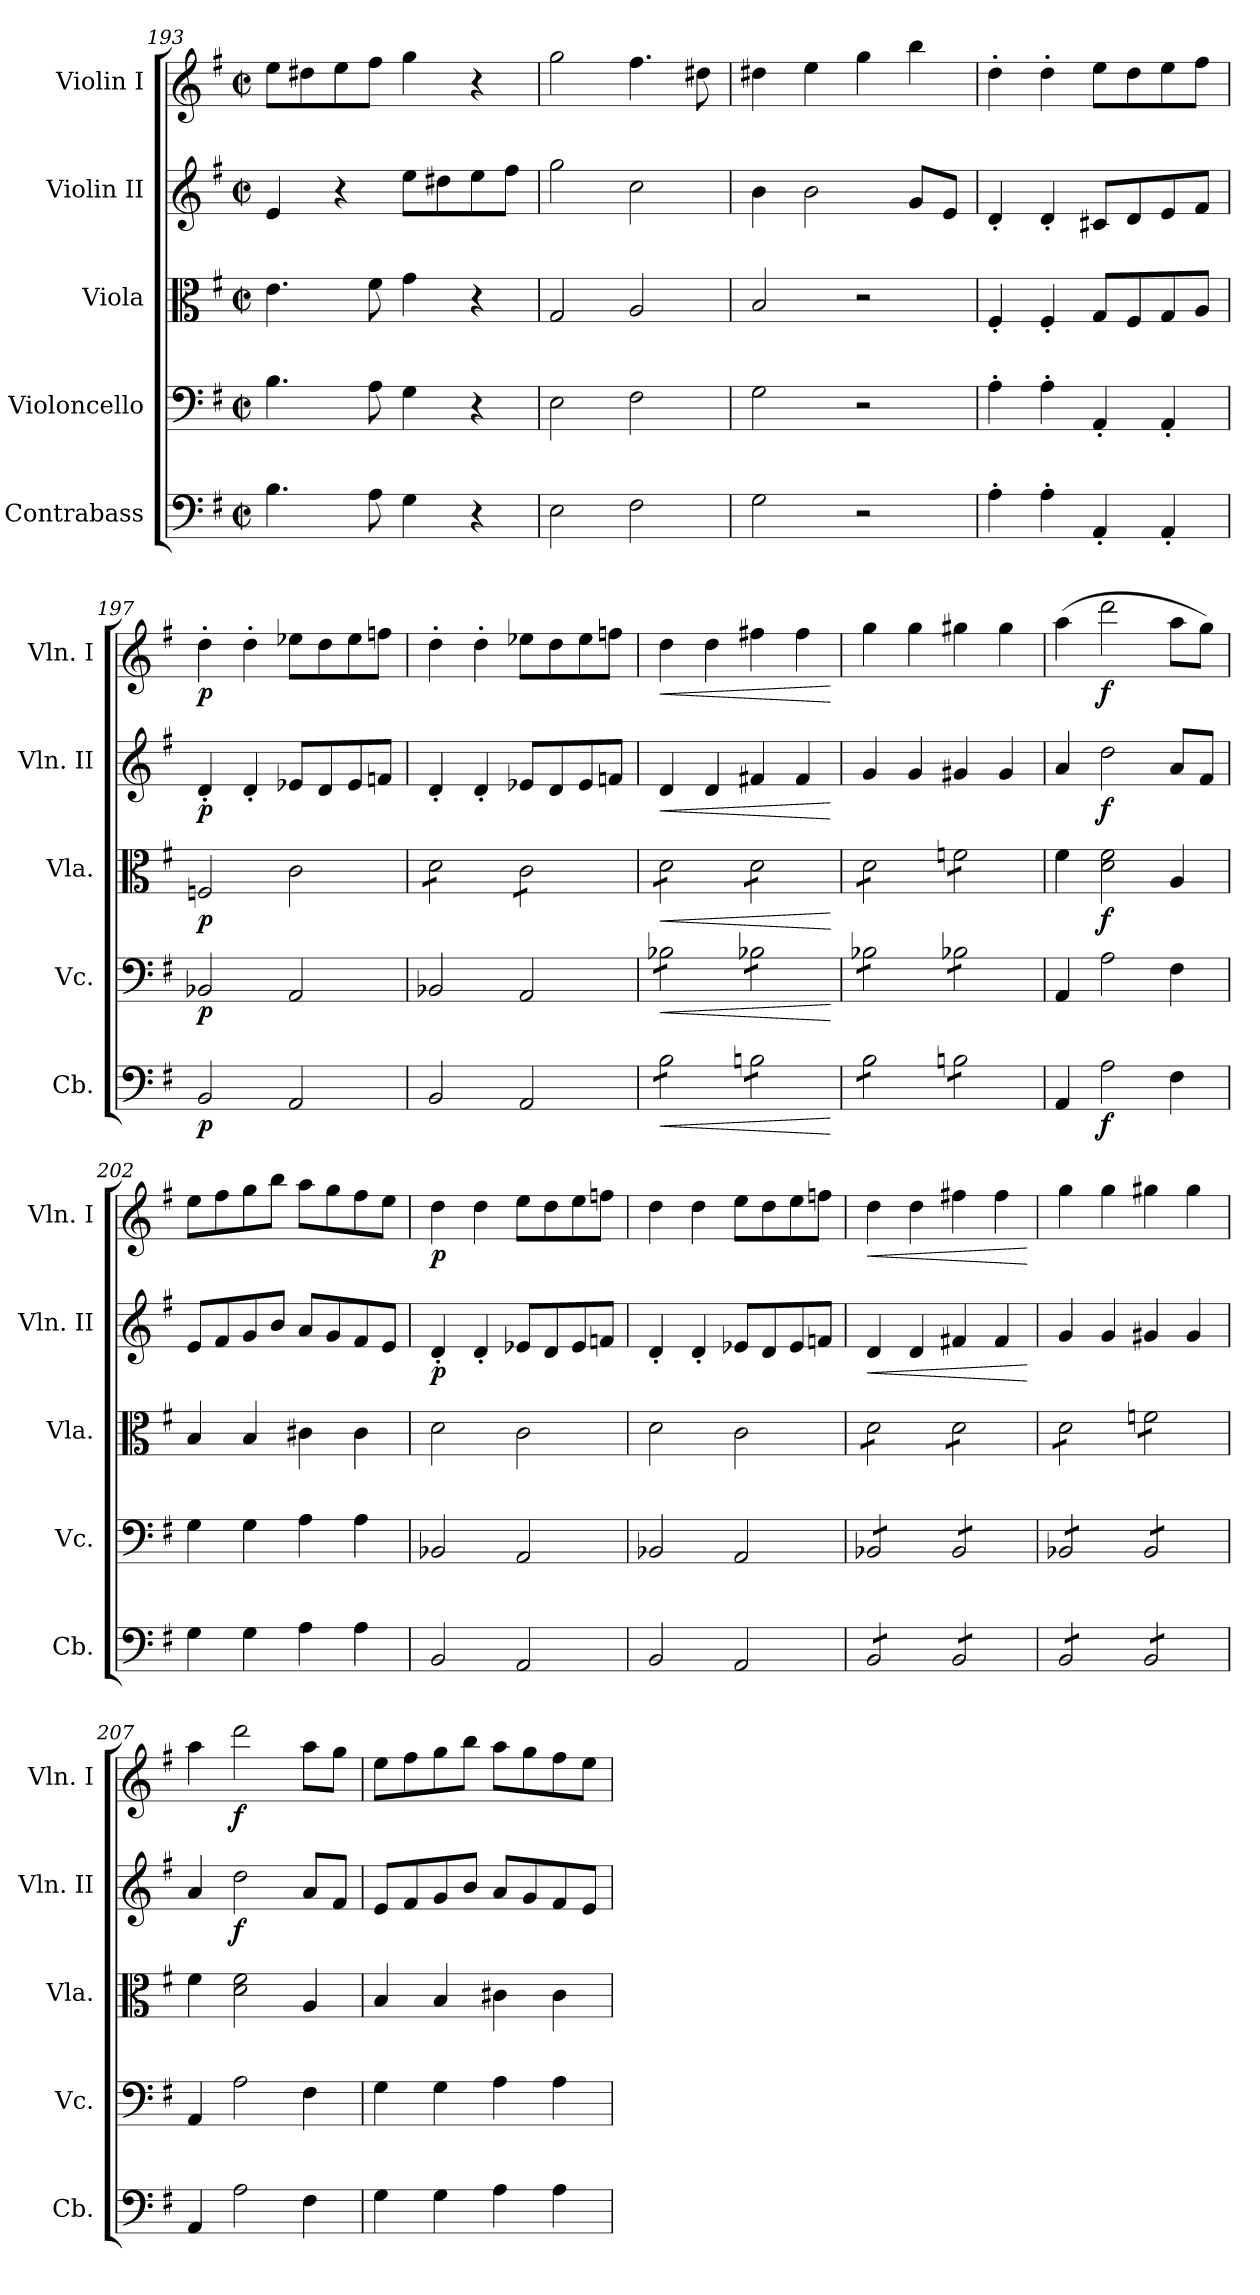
**kern	**dynam	**kern	**dynam	**kern	**dynam	**kern	**dynam	**kern	**dynam
*part5	*part5	*part4	*part4	*part3	*part3	*part2	*part2	*part1	*part1
*staff5	*staff5	*staff4	*staff4	*staff3	*staff3	*staff2	*staff2	*staff1	*staff1
*I"Contrabass	*	*I"Violoncello	*	*I"Viola	*	*I"Violin II	*	*I"Violin I	*
*I'Cb.	*	*I'Vc.	*	*I'Vla.	*	*I'Vln. II	*	*I'Vln. I	*
!!LO:LB:g=z
*clefF4	*	*clefF4	*	*clefC3	*	*clefG2	*	*clefG2	*
*ITrd7c12	*	*	*	*	*	*	*	*	*
*k[f#]	*	*k[f#]	*	*k[f#]	*	*k[f#]	*	*k[f#]	*
*M2/2	*	*M2/2	*	*M2/2	*	*M2/2	*	*M2/2	*
*met(c|)	*	*met(c|)	*	*met(c|)	*	*met(c|)	*	*met(c|)	*
=193	=193	=193	=193	=193	=193	=193	=193	=193	=193
4.BB\	.	4.B\	.	4.e\	.	4e/	.	8ee\L	.
.	.	.	.	.	.	.	.	8dd#X\	.
.	.	.	.	.	.	4r	.	8ee\	.
8AA\	.	8A\	.	8f#\	.	.	.	8ff#\J	.
4GG\	.	4G\	.	4g\	.	8ee\L	.	4gg\	.
.	.	.	.	.	.	8dd#X\	.	.	.
4r	.	4r	.	4r	.	8ee\	.	4r	.
.	.	.	.	.	.	8ff#\J	.	.	.
=194	=194	=194	=194	=194	=194	=194	=194	=194	=194
2EE\	.	2E\	.	2G/	.	2gg\	.	2gg\	.
2FF#\	.	2F#\	.	2A/	.	2cc\	.	4.ff#\	.
.	.	.	.	.	.	.	.	8dd#X\	.
=195	=195	=195	=195	=195	=195	=195	=195	=195	=195
2GG\	.	2G\	.	2B/	.	4b\	.	4dd#X\	.
.	.	.	.	.	.	2b\	.	4ee\	.
2r	.	2r	.	2r	.	.	.	4gg\	.
.	.	.	.	.	.	8g/L	.	4bb\	.
.	.	.	.	.	.	8e/J	.	.	.
=196	=196	=196	=196	=196	=196	=196	=196	=196	=196
4AA'\	.	4A'\	.	4F#'/	.	4d'/	.	4dd'\	.
4AA'\	.	4A'\	.	4F#'/	.	4d'/	.	4dd'\	.
4AAA'/	.	4AA'/	.	8G/L	.	8c#X/L	.	8ee\L	.
.	.	.	.	8F#/	.	8d/	.	8dd\	.
4AAA'/	.	4AA'/	.	8G/	.	8e/	.	8ee\	.
.	.	.	.	8A/J	.	8f#/J	.	8ff#\J	.
=197	=197	=197	=197	=197	=197	=197	=197	=197	=197
!	!LO:DY:b	!	!LO:DY:b	!	!LO:DY:b	!	!LO:DY:b	!	!LO:DY:b
2BBB/	p	2BB-X/	p	2Fn/	p	4d'/	p	4dd'\	p
.	.	.	.	.	.	4d'/	.	4dd'\	.
2AAA/	.	2AA/	.	2c\	.	8e-X/L	.	8ee-X\L	.
.	.	.	.	.	.	8d/	.	8dd\	.
.	.	.	.	.	.	8e-/	.	8ee-\	.
.	.	.	.	.	.	8fn/J	.	8ffn\J	.
!!LO:PB:g=z
=198	=198	=198	=198	=198	=198	=198	=198	=198	=198
*	*	*	*	*tremolo	*	*	*	*	*
2BBB/	.	2BB-X/	.	8d\L	.	4d'/	.	4dd'\	.
.	.	.	.	8d\	.	.	.	.	.
.	.	.	.	8d\	.	4d'/	.	4dd'\	.
.	.	.	.	8d\J	.	.	.	.	.
2AAA/	.	2AA/	.	8c\L	.	8e-X/L	.	8ee-X\L	.
.	.	.	.	8c\	.	8d/	.	8dd\	.
.	.	.	.	8c\	.	8e-/	.	8ee-\	.
.	.	.	.	8c\J	.	8fn/J	.	8ffn\J	.
=199	=199	=199	=199	=199	=199	=199	=199	=199	=199
!	!LO:HP:b	!	!LO:HP:b	!	!LO:HP:b	!	!LO:HP:b	!	!LO:HP:b
*tremolo	*	*	*	*	*	*	*	*	*
*	*	*tremolo	*	*	*	*	*	*	*
8BB\L	<	8B-X\L	<	8d\L	<	4d/	<	4dd\	<
8BB\	.	8B-X\	.	8d\	.	.	.	.	.
8BB\	.	8B-X\	.	8d\	.	4d/	.	4dd\	.
8BB\J	.	8B-X\J	.	8d\J	.	.	.	.	.
8BBn\L	.	8B-X\L	.	8d\L	.	4f#X/	.	4ff#X\	.
8BBn\	.	8B-X\	.	8d\	.	.	.	.	.
8BBn\	.	8B-X\	.	8d\	.	4f#/	.	4ff#\	.
8BBn\J	.	8B-X\J	.	8d\J	.	.	.	.	.
.	[	.	[	.	[	.	[	.	[
=200	=200	=200	=200	=200	=200	=200	=200	=200	=200
8BB\L	.	8B-X\L	.	8d\L	.	4g/	.	4gg\	.
8BB\	.	8B-X\	.	8d\	.	.	.	.	.
8BB\	.	8B-X\	.	8d\	.	4g/	.	4gg\	.
8BB\J	.	8B-X\J	.	8d\J	.	.	.	.	.
8BBn\L	.	8B-X\L	.	8fn\L	.	4g#X/	.	4gg#X\	.
8BBn\	.	8B-X\	.	8fn\	.	.	.	.	.
8BBn\	.	8B-X\	.	8fn\	.	4g#/	.	4gg#\	.
8BBn\J	.	8B-X\J	.	8fn\J	.	.	.	.	.
*	*	*	*	*Xtremolo	*	*	*	*	*
*	*	*Xtremolo	*	*	*	*	*	*	*
*Xtremolo	*	*	*	*	*	*	*	*	*
=201	=201	=201	=201	=201	=201	=201	=201	=201	=201
4AAA/	.	4AA/	.	4f#\	.	4a/	.	(>4aa\	.
!	!LO:DY:b	!	!	!	!LO:DY:b	!	!LO:DY:b	!	!LO:DY:b
2AA\	f	2A\	.	2d\ 2f#\	f	2dd\	f	2ddd\	f
4FF#\	.	4F#\	.	4A/	.	8a/L	.	8aa\L	.
.	.	.	.	.	.	8f#/J	.	8gg\J)	.
=202	=202	=202	=202	=202	=202	=202	=202	=202	=202
4GG\	.	4G\	.	4B/	.	8e/L	.	8ee\L	.
.	.	.	.	.	.	8f#/	.	8ff#\	.
4GG\	.	4G\	.	4B/	.	8g/	.	8gg\	.
.	.	.	.	.	.	8b/J	.	8bb\J	.
4AA\	.	4A\	.	4c#X\	.	8a/L	.	8aa\L	.
.	.	.	.	.	.	8g/	.	8gg\	.
4AA\	.	4A\	.	4c#\	.	8f#/	.	8ff#\	.
.	.	.	.	.	.	8e/J	.	8ee\J	.
=203	=203	=203	=203	=203	=203	=203	=203	=203	=203
!	!	!	!	!	!	!	!LO:DY:b	!	!LO:DY:b
2BBB/	.	2BB-X/	.	2d\	.	4d'/	p	4dd\	p
.	.	.	.	.	.	4d'/	.	4dd\	.
2AAA/	.	2AA/	.	2c\	.	8e-X/L	.	8ee\L	.
.	.	.	.	.	.	8d/	.	8dd\	.
.	.	.	.	.	.	8e-/	.	8ee\	.
.	.	.	.	.	.	8fn/J	.	8ffn\J	.
!!LO:LB:g=z
=204	=204	=204	=204	=204	=204	=204	=204	=204	=204
2BBB/	.	2BB-X/	.	2d\	.	4d'/	.	4dd\	.
.	.	.	.	.	.	4d'/	.	4dd\	.
2AAA/	.	2AA/	.	2c\	.	8e-X/L	.	8ee\L	.
.	.	.	.	.	.	8d/	.	8dd\	.
.	.	.	.	.	.	8e-/	.	8ee\	.
.	.	.	.	.	.	8fn/J	.	8ffn\J	.
=205	=205	=205	=205	=205	=205	=205	=205	=205	=205
!	!	!	!	!	!	!	!LO:HP:b	!	!LO:HP:b
*tremolo	*	*	*	*	*	*	*	*	*
*	*	*tremolo	*	*	*	*	*	*	*
*	*	*	*	*tremolo	*	*	*	*	*
8BBB/L	.	8BB-X/L	.	8d\L	.	4d/	<	4dd\	<
8BBB/	.	8BB-X/	.	8d\	.	.	.	.	.
8BBB/	.	8BB-X/	.	8d\	.	4d/	.	4dd\	.
8BBB/J	.	8BB-X/J	.	8d\J	.	.	.	.	.
8BBB/L	.	8BB-/L	.	8d\L	.	4f#X/	.	4ff#X\	.
8BBB/	.	8BB-/	.	8d\	.	.	.	.	.
8BBB/	.	8BB-/	.	8d\	.	4f#/	.	4ff#\	.
8BBB/J	.	8BB-/J	.	8d\J	.	.	.	.	.
.	.	.	.	.	.	.	[	.	[
=206	=206	=206	=206	=206	=206	=206	=206	=206	=206
8BBB/L	.	8BB-X/L	.	8d\L	.	4g/	.	4gg\	.
8BBB/	.	8BB-X/	.	8d\	.	.	.	.	.
8BBB/	.	8BB-X/	.	8d\	.	4g/	.	4gg\	.
8BBB/J	.	8BB-X/J	.	8d\J	.	.	.	.	.
8BBB/L	.	8BB-/L	.	8fn\L	.	4g#X/	.	4gg#X\	.
8BBB/	.	8BB-/	.	8fn\	.	.	.	.	.
8BBB/	.	8BB-/	.	8fn\	.	4g#/	.	4gg#\	.
8BBB/J	.	8BB-/J	.	8fn\J	.	.	.	.	.
*	*	*	*	*Xtremolo	*	*	*	*	*
*	*	*Xtremolo	*	*	*	*	*	*	*
*Xtremolo	*	*	*	*	*	*	*	*	*
=207	=207	=207	=207	=207	=207	=207	=207	=207	=207
4AAA/	.	4AA/	.	4f#\	.	4a/	.	4aa\	.
!	!	!	!	!	!	!	!LO:DY:b	!	!LO:DY:b
2AA\	.	2A\	.	2d\ 2f#\	.	2dd\	f	2ddd\	f
4FF#\	.	4F#\	.	4A/	.	8a/L	.	8aa\L	.
.	.	.	.	.	.	8f#/J	.	8gg\J	.
=208	=208	=208	=208	=208	=208	=208	=208	=208	=208
4GG\	.	4G\	.	4B/	.	8e/L	.	8ee\L	.
.	.	.	.	.	.	8f#/	.	8ff#\	.
4GG\	.	4G\	.	4B/	.	8g/	.	8gg\	.
.	.	.	.	.	.	8b/J	.	8bb\J	.
4AA\	.	4A\	.	4c#X\	.	8a/L	.	8aa\L	.
.	.	.	.	.	.	8g/	.	8gg\	.
4AA\	.	4A\	.	4c#\	.	8f#/	.	8ff#\	.
.	.	.	.	.	.	8e/J	.	8ee\J	.
=	=	=	=	=	=	=	=	=	=
*-	*-	*-	*-	*-	*-	*-	*-	*-	*-
